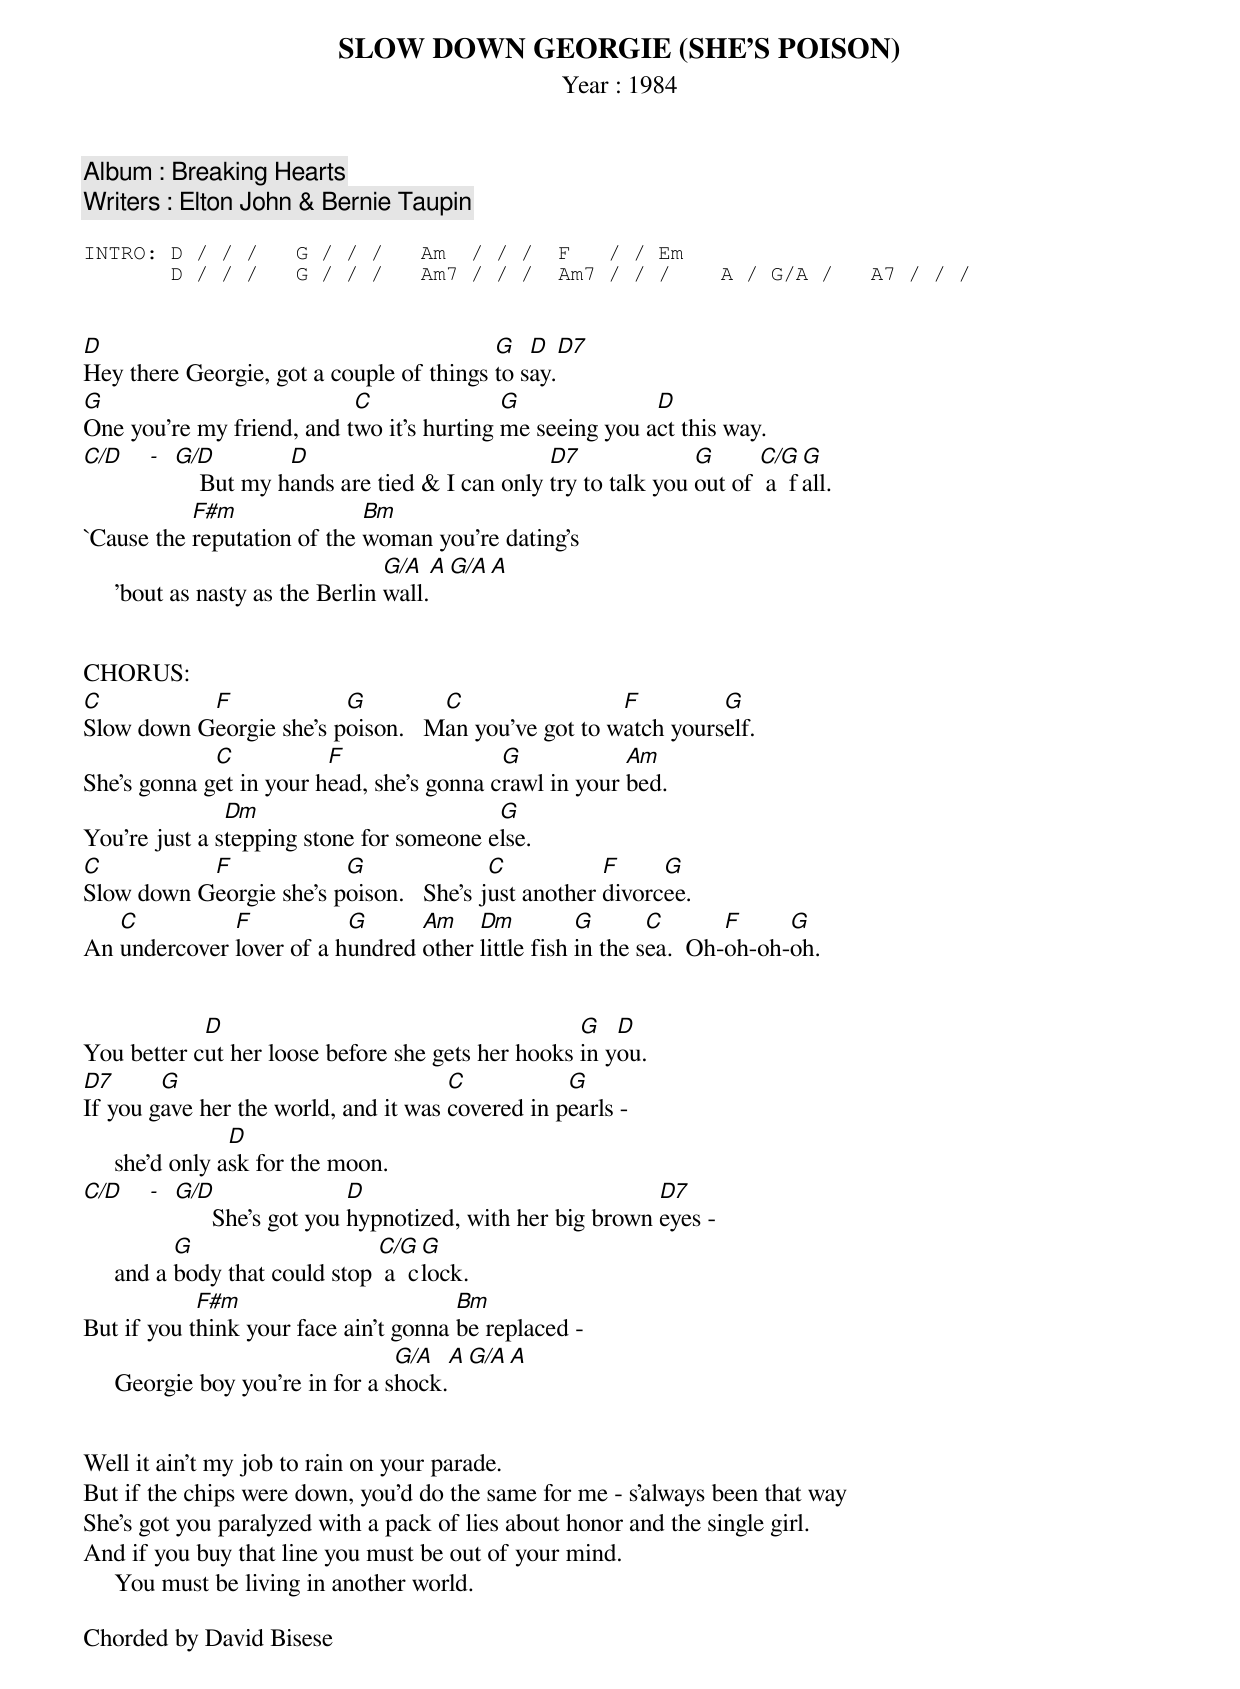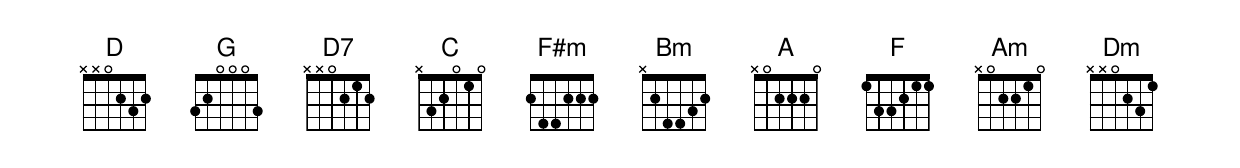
SLOW DOWN GEORGIE (SHE'S POISON)
   Year : 1984
  Album : Breaking Hearts
Writers : Elton John & Bernie Taupin

INTRO: D / / /   G / / /   Am  / / /  F   / / Em
       D / / /   G / / /   Am7 / / /  Am7 / / /    A / G/A /   A7 / / /


D                                         G   D           D7
Hey there Georgie, got a couple of things to say.
G                          C               G              D
One you're my friend, and two it's hurting me seeing you act this way.
C/D - G/D         D                          D7              G      C/G  G
          But my hands are tied & I can only try to talk you out of  a  fall.
           F#m               Bm
`Cause the reputation of the woman you're dating's
                                  G/A    A    G/A   A
     'bout as nasty as the Berlin wall.


CHORUS:
C          F             G         C                 F         G
Slow down Georgie she's poison.   Man you've got to watch yourself.
             C           F                 G            Am
She's gonna get in your head, she's gonna crawl in your bed.
               Dm                         G
You're just a stepping stone for someone else.
C          F             G               C           F     G
Slow down Georgie she's poison.   She's just another divorcee.
   C          F           G      Am    Dm          G       C       F     G
An undercover lover of a hundred other little fish in the sea.  Oh-oh-oh-oh.


            D                                      G   D
You better cut her loose before she gets her hooks in you.
D7      G                             C           G
If you gave her the world, and it was covered in pearls -
                 D
     she'd only ask for the moon.
C/D - G/D                 D                              D7
            She's got you hypnotized, with her big brown eyes -
           G                    C/G  G
     and a body that could stop  a  clock.
            F#m                        Bm
But if you think your face ain't gonna be replaced -
                                  G/A   A     G/A   A
     Georgie boy you're in for a shock.


Well it ain't my job to rain on your parade.
But if the chips were down, you'd do the same for me - s'always been that way
She's got you paralyzed with a pack of lies about honor and the single girl.
And if you buy that line you must be out of your mind.
     You must be living in another world.

Chorded by David Bisese
